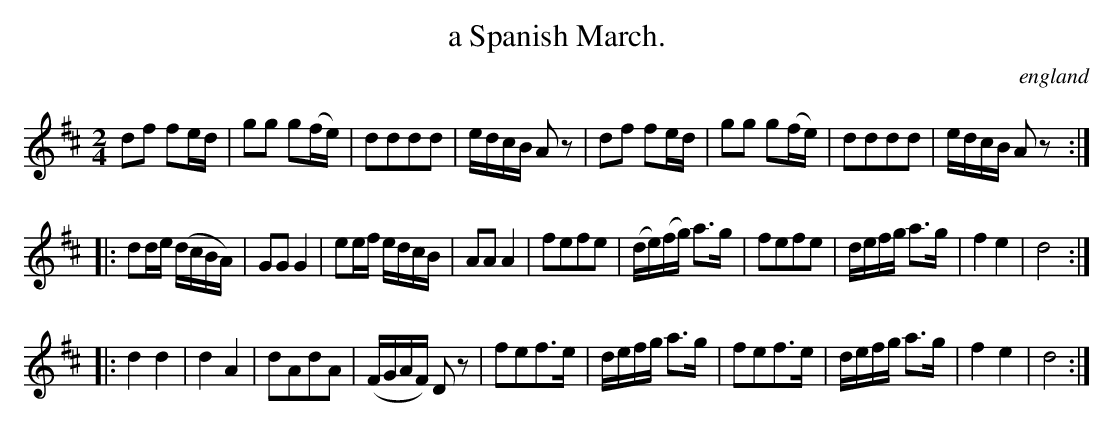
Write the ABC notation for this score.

X:1
T:a Spanish March.
O:england
M:2/4
L:1/8
K:D
df fe/d/|gg g(f/e/)|dddd|e/d/c/B/ Az |\
df fe/d/|gg g(f/e/)|dddd|e/d/c/B/ Az::
dd/e/ (d/c/B/A/)|GG G2|\
ee/f/  e/d/c/B/ |AA A2|\
fefe |(d/e/)(f/g/) a>g|\
fefe | d/e/f/g/    a>g|f2e2|d4::
d2d2|d2A2|dAdA|(F/G/A/F/) Dz|\
fef>e| d/e/f/g/    a>g|\
fef>e| d/e/f/g/    a>g|f2e2|d4:|
